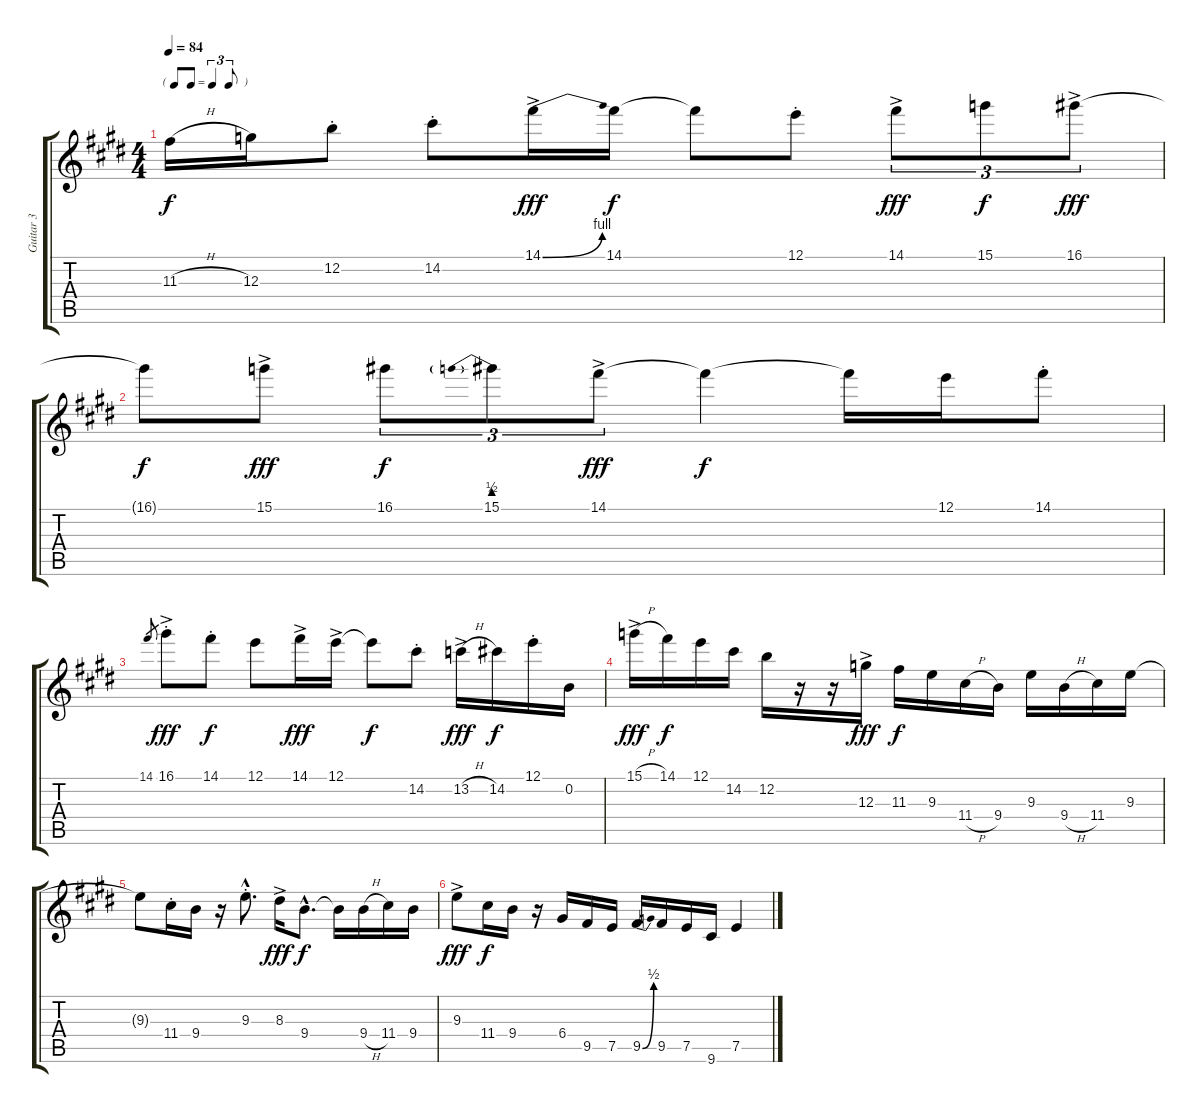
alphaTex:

\track ("Guitar 3" "Guitar 3") {instrument overdrivenguitar}
\staff {score tabs}
\tuning (E4 B3 G3 D3 A2 E2) {hide}
\ts (4 4)
\tf triplet8th
\tempo 84
\clef g2
\ks e
11.3{h}.16{dy f} 12.3.16 12.2{st}.8 14.2{st}.8 14.1{be (bend 0 0 60 4) ac}.16{dy fff} 14.1.16{dy f} 14.1{t}.8 12.1{st}.8 14.1{ac}.8{tu (3 2) dy fff} 15.1.8{tu (3 2) dy f} 16.1{ac}.8{tu (3 2) dy fff} |
16.1{t}.8{dy f} 15.1{ac}.8{dy fff} 16.1.8{tu (3 2) dy f} 15.1{be (prebend 0 2 60 2)}.8{tu (3 2)} 14.1{ac}.8{tu (3 2) dy fff} 14.1{t}.4{dy f} 14.1{t}.16 12.1.16 14.1{st}.8 |
14.1.8{gr} 16.1{ac st}.8{dy fff} 14.1{st}.8{dy f} 12.1.8 14.1{ac}.16{dy fff} 12.1{ac}.16 12.1{t}.8{dy f} 14.2{st}.8 13.2{h ac}.16{dy fff} 14.2.16{dy f} 12.1{st}.16 0.2.16 |
15.1{h ac}.16{dy fff} 14.1.16{dy f} 12.1.16 14.2.16 12.2.16 r.16 r.16 12.3{ac}.16{dy fff} 11.3.16{dy f} 9.3.16 11.4{h}.16 9.4.16 9.3.16 9.4{h}.16 11.4.16 9.3.16 |
9.3{t}.8 11.4{st}.16 9.4.16 r.16 9.3{hac st}.8{d} 8.3{ac}.16{dy fff} 9.4{hac}.8{d dy f} 9.4{t}.16 9.4{h}.16 11.4.16 9.4.16 |
9.3{ac}.8{dy fff} 11.4.16{dy f} 9.4.16 r.16 6.4.16 9.5.16 7.5.16 9.5{be (bend 0 0 60 2)}.16 9.5.16 7.5.16 9.6.16 7.5.4
